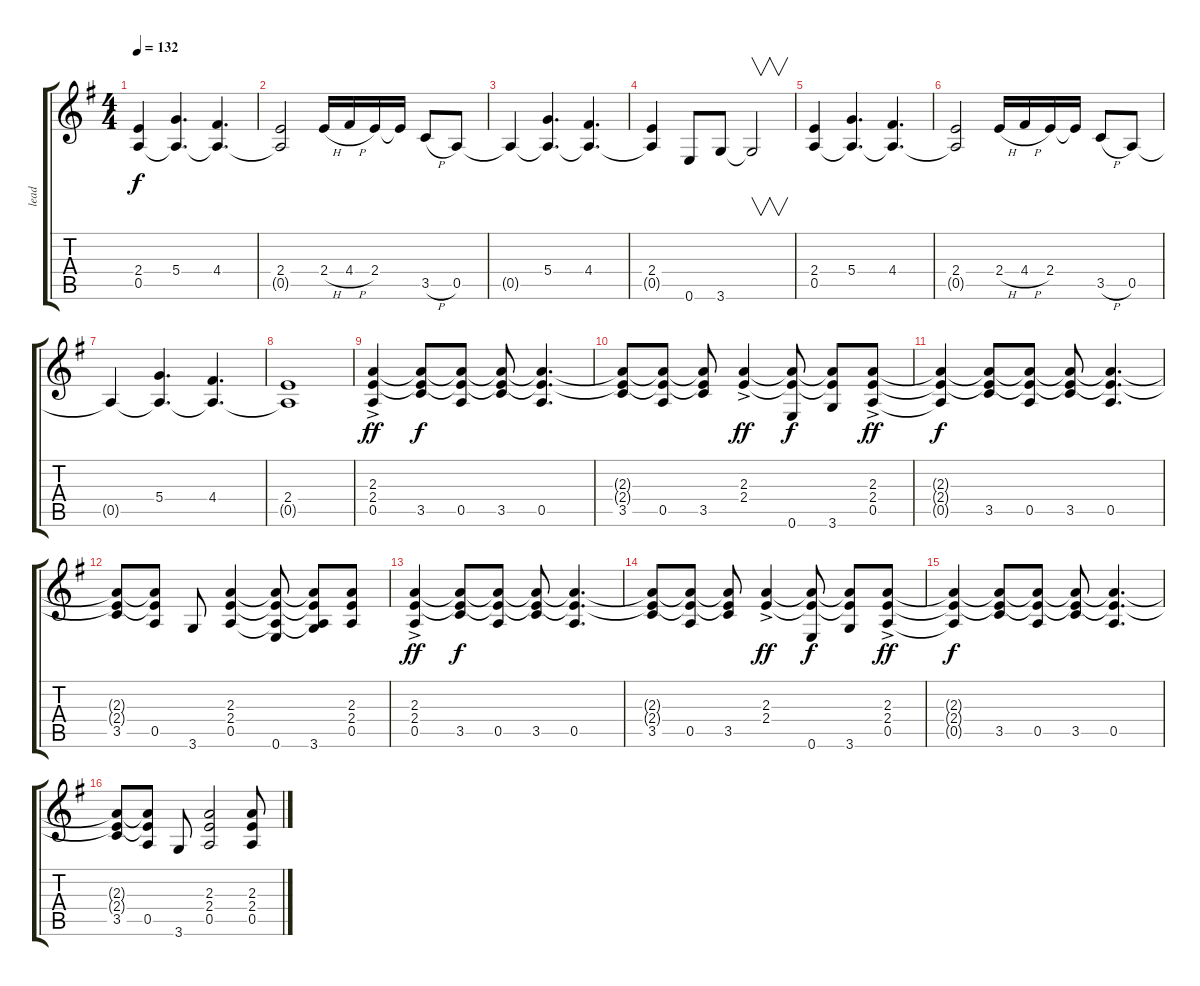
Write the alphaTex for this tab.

\track ("lead" "lead") {instrument overdrivenguitar}
\staff {score tabs}
\tuning (E4 B3 G3 D3 A2 E2) {hide}
\ts (4 4)
\tempo 132
\clef g2
\ks g
(2.4 0.5).4{dy f instrument overdrivenguitar} (5.4 0.5{t}).4{d} (4.4 0.5{t}).4{d} |
(2.4 0.5{t}).2 2.4{h}.16 4.4{h}.16 2.4.16 2.4{t}.16 3.5{h}.8 0.5.8 |
0.5{t}.4 (5.4 0.5{t}).4{d} (4.4 0.5{t}).4{d} |
(2.4 0.5{t}).4 0.6.8 3.6.8 3.6{t}.2{v} |
(2.4 0.5).4 (5.4 0.5{t}).4{d} (4.4 0.5{t}).4{d} |
(2.4 0.5{t}).2 2.4{h}.16 4.4{h}.16 2.4.16 2.4{t}.16 3.5{h}.8 0.5.8 |
0.5{t}.4 (5.4 0.5{t}).4{d} (4.4 0.5{t}).4{d} |
(2.4 0.5{t}).1 |
(2.3{ac} 2.4{ac} 0.5{ac}).4{dy ff} (2.3{t} 2.4{t} 3.5).8{dy f} (2.3{t} 2.4{t} 0.5).8 (2.3{t} 2.4{t} 3.5).8 (2.3{t} 2.4{t} 0.5).4{d} |
(2.3{t} 2.4{t} 3.5).8 (2.3{t} 2.4{t} 0.5).8 (2.3{t} 2.4{t} 3.5).8 (2.3{ac} 2.4{ac}).4{dy ff} (2.3{t} 2.4{t} 0.6).8{dy f} (2.3{t} 2.4{t} 3.6).8 (2.3{ac} 2.4{ac} 0.5{ac}).8{dy ff} |
(2.3{t} 2.4{t} 0.5{t}).4{dy f} (2.3{t} 2.4{t} 3.5).8 (2.3{t} 2.4{t} 0.5).8 (2.3{t} 2.4{t} 3.5).8 (2.3{t} 2.4{t} 0.5).4{d} |
(2.3{t} 2.4{t} 3.5).8 (2.3{t} 2.4{t} 0.5).8 3.6.8 (2.3 2.4 0.5).4 (2.3{t} 2.4{t} 0.5{t} 0.6).8 (2.3{t} 2.4{t} 0.5{t} 3.6).8 (2.3 2.4 0.5).8 |
(2.3{ac} 2.4{ac} 0.5{ac}).4{dy ff} (2.3{t} 2.4{t} 3.5).8{dy f} (2.3{t} 2.4{t} 0.5).8 (2.3{t} 2.4{t} 3.5).8 (2.3{t} 2.4{t} 0.5).4{d} |
(2.3{t} 2.4{t} 3.5).8 (2.3{t} 2.4{t} 0.5).8 (2.3{t} 2.4{t} 3.5).8 (2.3{ac} 2.4{ac}).4{dy ff} (2.3{t} 2.4{t} 0.6).8{dy f} (2.3{t} 2.4{t} 3.6).8 (2.3{ac} 2.4{ac} 0.5{ac}).8{dy ff} |
(2.3{t} 2.4{t} 0.5{t}).4{dy f} (2.3{t} 2.4{t} 3.5).8 (2.3{t} 2.4{t} 0.5).8 (2.3{t} 2.4{t} 3.5).8 (2.3{t} 2.4{t} 0.5).4{d} |
(2.3{t} 2.4{t} 3.5).8 (2.3{t} 2.4{t} 0.5).8 3.6.8 (2.3 2.4 0.5).2 (2.3 2.4 0.5).8
